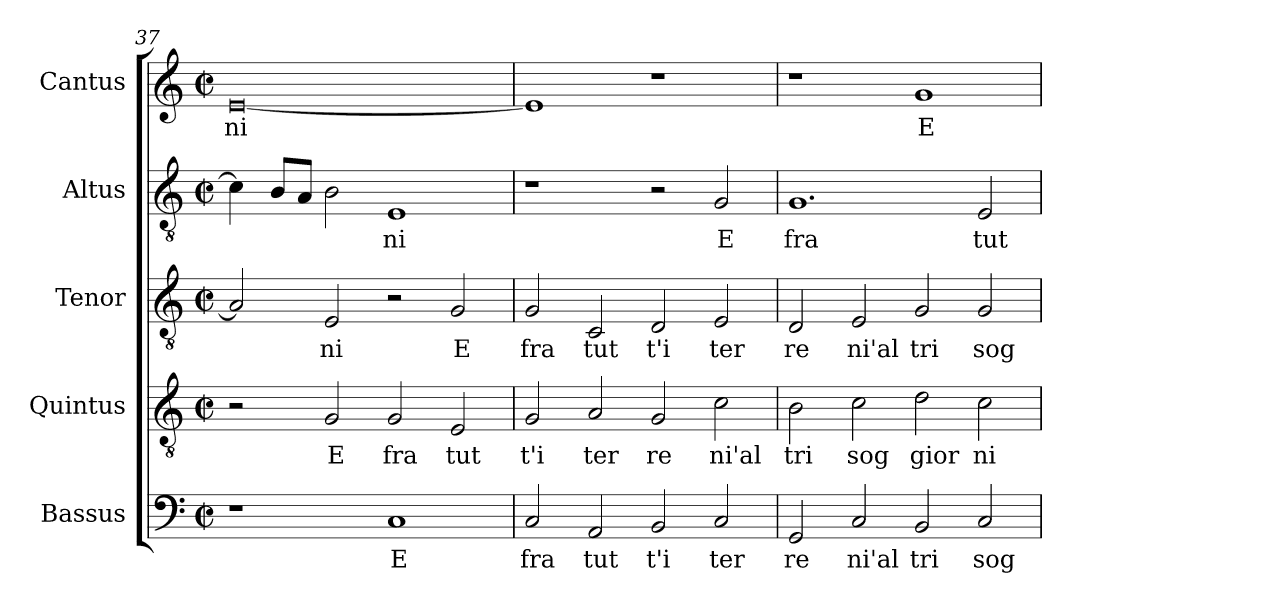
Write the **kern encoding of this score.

**kern	**text	**kern	**text	**kern	**text	**kern	**text	**kern	**text
*part5	*part5	*part4	*part4	*part3	*part3	*part2	*part2	*part1	*part1
*staff5	*staff5	*staff4	*staff4	*staff3	*staff3	*staff2	*staff2	*staff1	*staff1
*I"Bassus	*	*I"Quintus	*	*I"Tenor	*	*I"Altus	*	*I"Cantus	*
!!LO:PB:g=z
*clefF4	*	*clefGv2	*	*clefGv2	*	*clefGv2	*	*clefG2	*
*k[]	*	*k[]	*	*k[]	*	*k[]	*	*k[]	*
*C:	*	*C:	*	*C:	*	*C:	*	*C:	*
*M2/2	*	*M2/2	*	*M2/2	*	*M2/2	*	*M2/2	*
*met(c|)	*	*met(c|)	*	*met(c|)	*	*met(c|)	*	*met(c|)	*
=37	=37	=37	=37	=37	=37	=37	=37	=37	=37
!	!	!	!	!	!LO:LY:b:cj	!	!LO:LY:b:cj	!	!LO:LY:b:cj
1r	.	2r	.	2A/]	--	4c\]	.	[<0e	-ni
!	!	!	!	!	!	!	!LO:LY:b:cj	!	!
.	.	.	.	.	.	8B/L	.	.	.
!	!	!	!	!	!	!	!LO:LY:b:cj	!	!
.	.	.	.	.	.	8A/J	.	.	.
!	!	!	!LO:LY:b:cj	!	!LO:LY:b:cj	!	!LO:LY:b:cj	!	!
.	.	2G/	E	2E/	-ni	2B\	.	.	.
!	!LO:LY:b:cj	!	!LO:LY:b:cj	!	!	!	!LO:LY:b:cj	!	!
1C	E	2G/	fra	2r	.	1E	ni	.	.
!	!	!	!LO:LY:b:cj	!	!LO:LY:b:cj	!	!	!	!
.	.	2E/	tut	2G/	E	.	.	.	.
=38	=38	=38	=38	=38	=38	=38	=38	=38	=38
!	!LO:LY:b:cj	!	!LO:LY:b:cj	!	!LO:LY:b:cj	!	!	!	!LO:LY:b:cj
2C/	fra	2G/	t'i	2G/	fra	1r	.	1e]	.
!	!LO:LY:b:cj	!	!LO:LY:b:cj	!	!LO:LY:b:cj	!	!	!	!
2AA/	tut	2A/	ter	2C/	tut	.	.	.	.
!	!LO:LY:b:cj	!	!LO:LY:b:cj	!	!LO:LY:b:cj	!	!	!	!
2BB/	t'i	2G/	re	2D/	t'i	2r	.	1r	.
!	!LO:LY:b:cj	!	!LO:LY:b:cj	!	!LO:LY:b:cj	!	!LO:LY:b:cj	!	!
2C/	ter	2c\	ni'al	2E/	ter	2G/	E	.	.
=39	=39	=39	=39	=39	=39	=39	=39	=39	=39
!	!LO:LY:b:cj	!	!LO:LY:b:cj	!	!LO:LY:b:cj	!	!LO:LY:b:cj	!	!
2GG/	re	2B\	tri	2D/	re	1.G	fra	1r	.
!	!LO:LY:b:cj	!	!LO:LY:b:cj	!	!LO:LY:b:cj	!	!	!	!
2C/	ni'al	2c\	sog	2E/	ni'al	.	.	.	.
!	!LO:LY:b:cj	!	!LO:LY:b:cj	!	!LO:LY:b:cj	!	!	!	!LO:LY:b:cj
2BB/	tri	2d\	gior	2G/	tri	.	.	1g	E
!	!LO:LY:b:cj	!	!LO:LY:b:cj	!	!LO:LY:b:cj	!	!LO:LY:b:cj	!	!
2C/	sog	2c\	ni	2G/	sog	2E/	tut-	.	.
=	=	=	=	=	=	=	=	=	=
*-	*-	*-	*-	*-	*-	*-	*-	*-	*-
